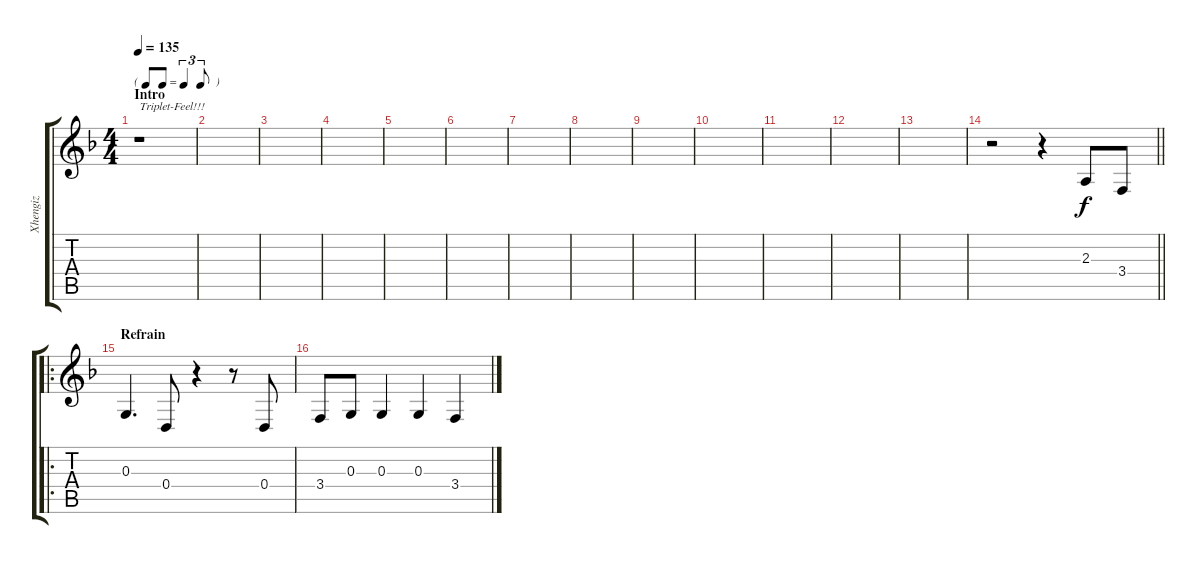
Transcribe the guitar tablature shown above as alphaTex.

\track ("Xhengiz" "Xhengiz") {instrument baritonesax}
\staff {score tabs}
\tuning (E4 B3 G3 D3 A2 E2) {hide}
\ts (4 4)
\tf triplet8th
\section ("" "Intro")
\tempo 135
\clef g2
\ks f
r.1{txt "Triplet-Feel!!!" dy f instrument baritonesax} |
|
|
|
|
|
|
|
|
|
|
|
|
\barLineRight lightlight
r.2 r.4 2.3.8 3.4.8 |
\ro
\section ("" "Refrain")
0.3.4{d} 0.4.8 r.4 r.8 0.4.8 |
3.4.8 0.3.8 0.3.4 0.3.4 3.4.4
